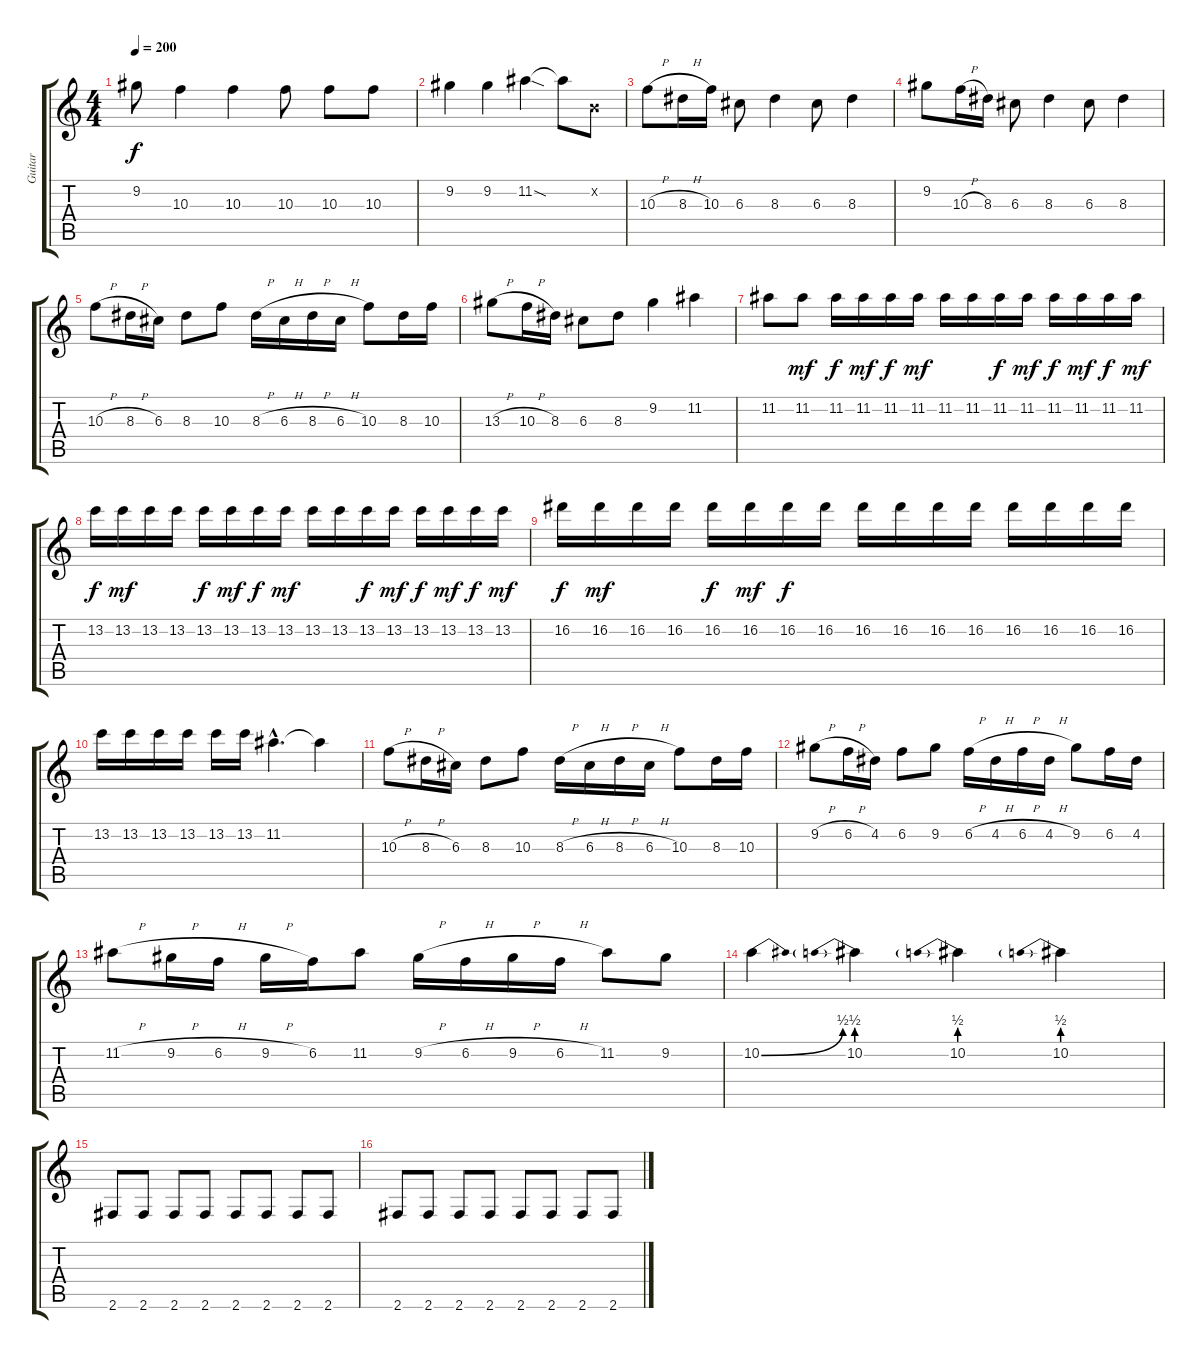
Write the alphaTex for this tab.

\track ("Guitar" "Guitar") {instrument distortionguitar}
\staff {score tabs}
\tuning (E4 B3 G3 D3 A2 E2) {hide}
\ts (4 4)
\tempo 200
\clef g2
\ks c
9.2.8{dy f} 10.3.4 10.3.4 10.3.8 10.3.8 10.3.8 |
9.2.4 9.2.4 11.2{sod}.4 11.2{t}.8 0.2{x}.8 |
10.3{h}.8 8.3{h}.16 10.3.16 6.3.8 8.3.4 6.3.8 8.3.4 |
9.2.8 10.3{h}.16 8.3.16 6.3.8 8.3.4 6.3.8 8.3.4 |
10.3{h}.8 8.3{h}.16 6.3.16 8.3.8 10.3.8 8.3{h}.16 6.3{h}.16 8.3{h}.16 6.3{h}.16 10.3.8 8.3.16 10.3.16 |
13.3{h}.8 10.3{h}.16 8.3.16 6.3.8 8.3.8 9.2.4 11.2.4 |
11.2.8 11.2.8{dy mf} 11.2.16{dy f} 11.2.16{dy mf} 11.2.16{dy f} 11.2.16{dy mf} 11.2.16 11.2.16 11.2.16{dy f} 11.2.16{dy mf} 11.2.16{dy f} 11.2.16{dy mf} 11.2.16{dy f} 11.2.16{dy mf} |
13.2.16{dy f} 13.2.16{dy mf} 13.2.16 13.2.16 13.2.16{dy f} 13.2.16{dy mf} 13.2.16{dy f} 13.2.16{dy mf} 13.2.16 13.2.16 13.2.16{dy f} 13.2.16{dy mf} 13.2.16{dy f} 13.2.16{dy mf} 13.2.16{dy f} 13.2.16{dy mf} |
16.2.16{dy f} 16.2.16{dy mf} 16.2.16 16.2.16 16.2.16{dy f} 16.2.16{dy mf} 16.2.16{dy f} 16.2.16 16.2.16 16.2.16 16.2.16 16.2.16 16.2.16 16.2.16 16.2.16 16.2.16 |
13.2.16 13.2.16 13.2.16 13.2.16 13.2.16 13.2.16 11.2{hac}.4{d} 11.2{t}.4 |
10.3{h}.8 8.3{h}.16 6.3.16 8.3.8 10.3.8 8.3{h}.16 6.3{h}.16 8.3{h}.16 6.3{h}.16 10.3.8 8.3.16 10.3.16 |
9.2{h}.8 6.2{h}.16 4.2.16 6.2.8 9.2.8 6.2{h}.16 4.2{h}.16 6.2{h}.16 4.2{h}.16 9.2.8 6.2.16 4.2.16 |
11.2{h}.8 9.2{h}.16 6.2{h}.16 9.2{h}.16 6.2.16 11.2.8 9.2{h}.16 6.2{h}.16 9.2{h}.16 6.2{h}.16 11.2.8 9.2.8 |
10.2{be (bend 0 0 60 2)}.4 10.2{be (prebend 0 2 60 2)}.4 10.2{be (prebend 0 2 60 2)}.4 10.2{be (prebend 0 2 60 2)}.4 |
2.6.8 2.6.8 2.6.8 2.6.8 2.6.8 2.6.8 2.6.8 2.6.8 |
2.6.8 2.6.8 2.6.8 2.6.8 2.6.8 2.6.8 2.6.8 2.6.8
